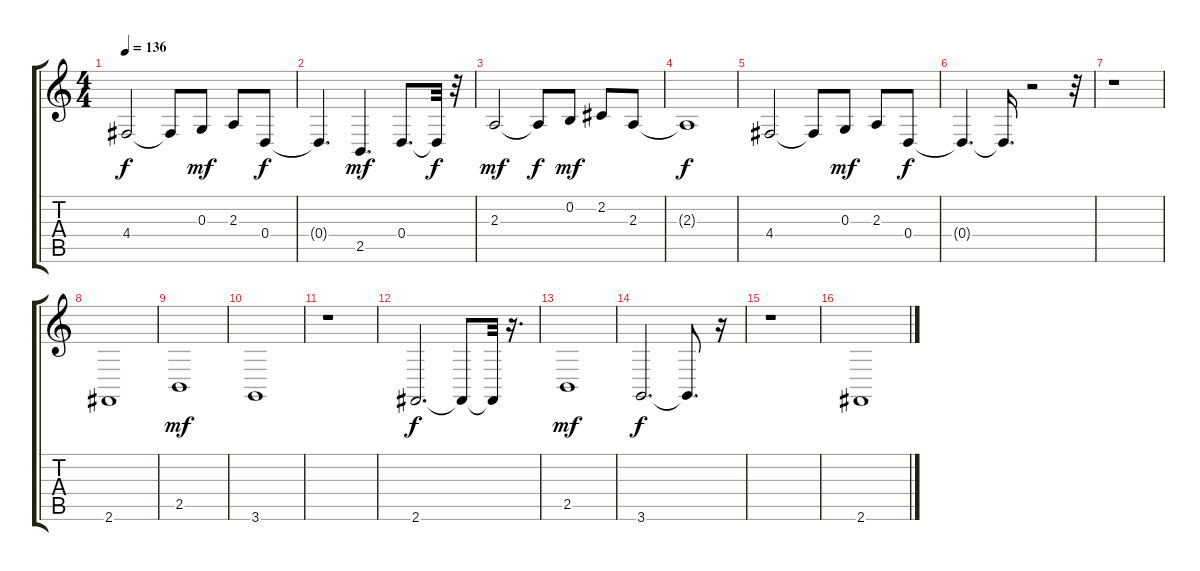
\track "" {instrument synthstrings1}
\staff {score tabs}
\tuning (E4 B3 G3 D3 A2 E2) {hide}
\ts (4 4)
\tempo 136
\clef g2
\ks c
4.4.2{dy f} 4.4{t}.8 0.3.8{dy mf} 2.3.8 0.4.8{dy f} |
0.4{t}.4{d} 2.5.4{d dy mf} 0.4.8{d} 0.4{t}.32{dy f} r.32 |
2.3.2{dy mf} 2.3{t}.8{dy f} 0.2.8{dy mf} 2.2.8 2.3.8 |
2.3{t}.1{dy f} |
4.4.2 4.4{t}.8 0.3.8{dy mf} 2.3.8 0.4.8{dy f} |
0.4{t}.4{d} 0.4{t}.16{d} r.2 r.32 |
r.1 |
2.6.1 |
2.5.1{dy mf} |
3.6.1 |
r.1 |
2.6.2{d dy f} 2.6{t}.8 2.6{t}.32 r.16{d} |
2.5.1{dy mf} |
3.6.2{d dy f} 3.6{t}.8{d} r.16 |
r.1 |
2.6.1
